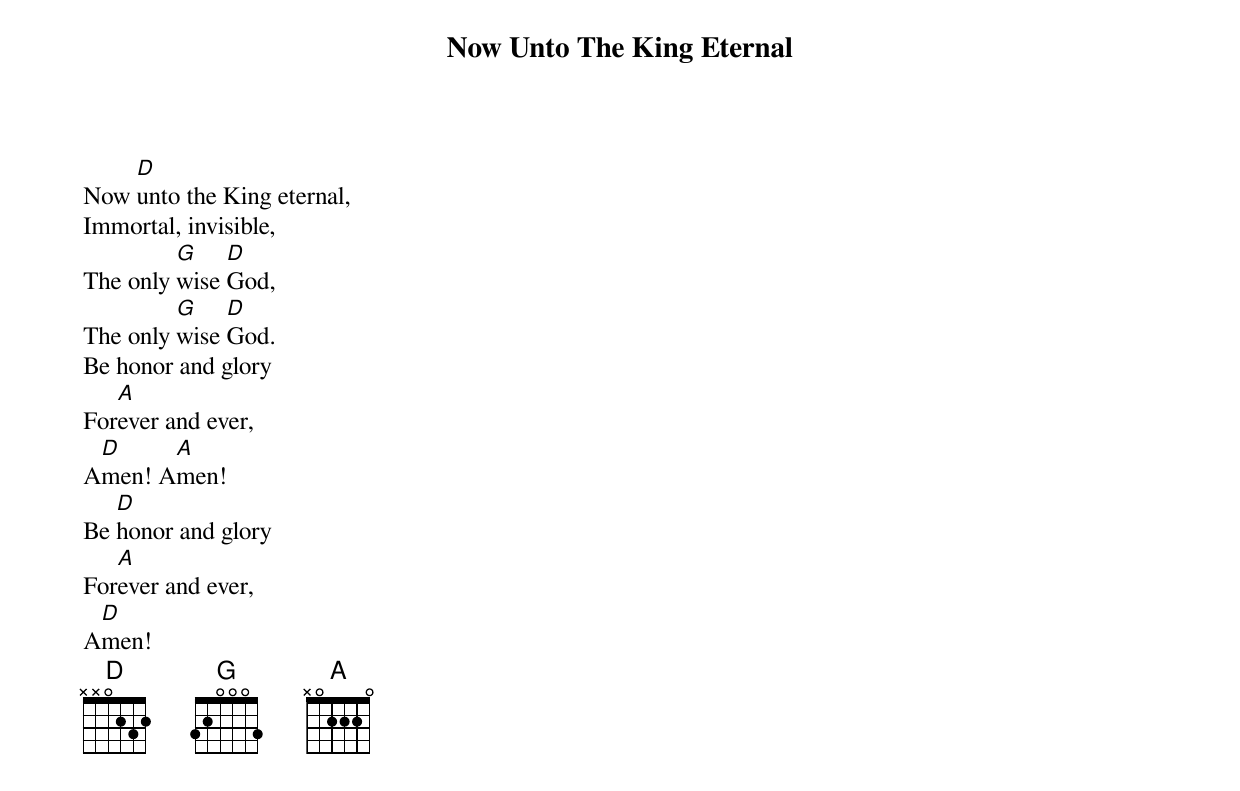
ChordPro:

{title: Now Unto The King Eternal}


Now [D]unto the King eternal,
Immortal, invisible,
The only [G]wise [D]God,
The only [G]wise [D]God.
Be honor and glory
For[A]ever and ever,
A[D]men! A[A]men!
Be [D]honor and glory
For[A]ever and ever,
A[D]men!
